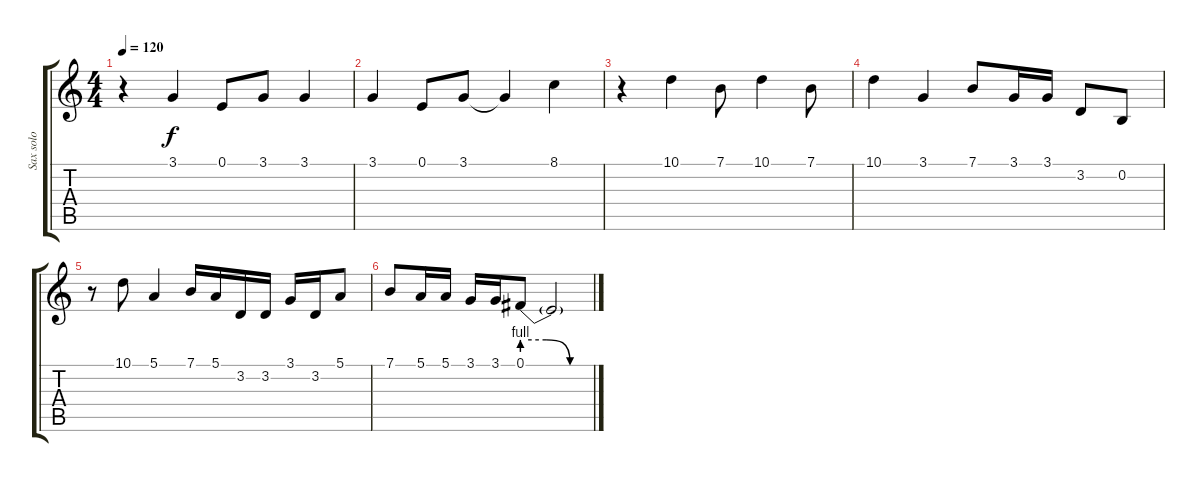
\track ("Sax solo" "Sax solo") {instrument baritonesax}
\staff {score tabs}
\tuning (E4 B3 G3 D3 A2 E2) {hide}
\ts (4 4)
\tempo 120
\clef g2
\ks c
r.4{dy f} 3.1.4 0.1.8 3.1.8 3.1.4 |
3.1.4 0.1.8 3.1.8 3.1{t}.4 8.1.4 |
r.4 10.1.4 7.1.8 10.1.4 7.1.8 |
10.1.4 3.1.4 7.1.8 3.1.16 3.1.16 3.2.8 0.2.8 |
r.8 10.1.8 5.1.4 7.1.16 5.1.16 3.2.16 3.2.16 3.1.16 3.2.16 5.1.8 |
7.1.8 5.1.16 5.1.16 3.1.16 3.1.16 0.1{be (custom 0 4 20 4 40 0 60 0)}.8 0.1{t}.2
